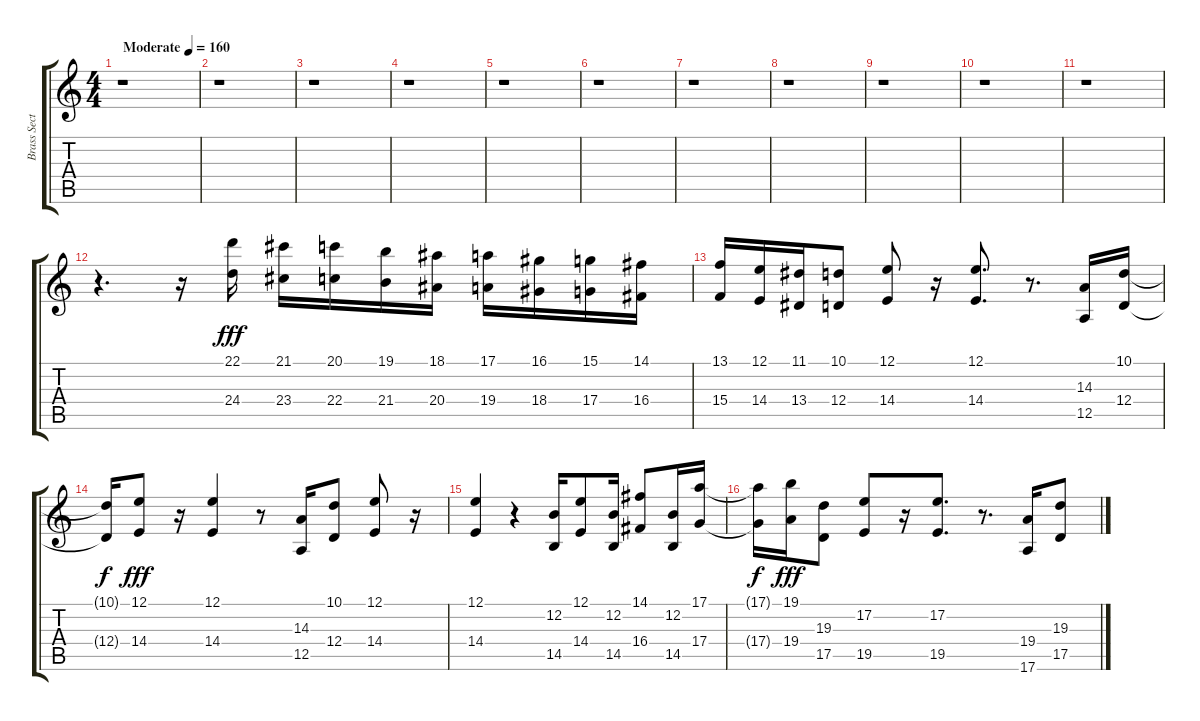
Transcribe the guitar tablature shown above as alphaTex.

\track ("Brass Section" "Brass Sect") {instrument brasssection}
\staff {score tabs}
\tuning (E4 B3 G3 D3 A2 E2) {hide}
\ts (4 4)
\tempo (160 "Moderate")
\clef g2
\ks c
r.1{dy fff instrument brasssection} |
r.1 |
r.1 |
r.1 |
r.1 |
r.1 |
r.1 |
r.1 |
r.1 |
r.1 |
r.1 |
r.4{d} r.16 (22.1 24.4).16 (21.1 23.4).16 (20.1 22.4).16 (19.1 21.4).16 (18.1 20.4).16 (17.1 19.4).16 (16.1 18.4).16 (15.1 17.4).16 (14.1 16.4).16 |
(13.1 15.4).16 (12.1 14.4).16 (11.1 13.4).16 (10.1 12.4).8 (12.1 14.4).8 r.16 (12.1 14.4).8{d} r.8{d} (14.3 12.5).16 (10.1 12.4).16 |
(10.1{t} 12.4{t}).16{dy f} (12.1 14.4).8{dy fff} r.16 (12.1 14.4).4 r.8 (14.3 12.5).16 (10.1 12.4).8 (12.1 14.4).8 r.16 |
(12.1 14.4).4 r.4 (12.2 14.5).16 (12.1 14.4).8 (12.2 14.5).16 (14.1 16.4).8 (12.2 14.5).16 (17.1 17.4).16 |
(17.1{t} 17.4{t}).16{dy f} (19.1 19.4).16{dy fff} (19.3 17.5).8 (17.2 19.5).8 r.16 (17.2 19.5).8{d} r.8{d} (19.4 17.6).16 (19.3 17.5).8
